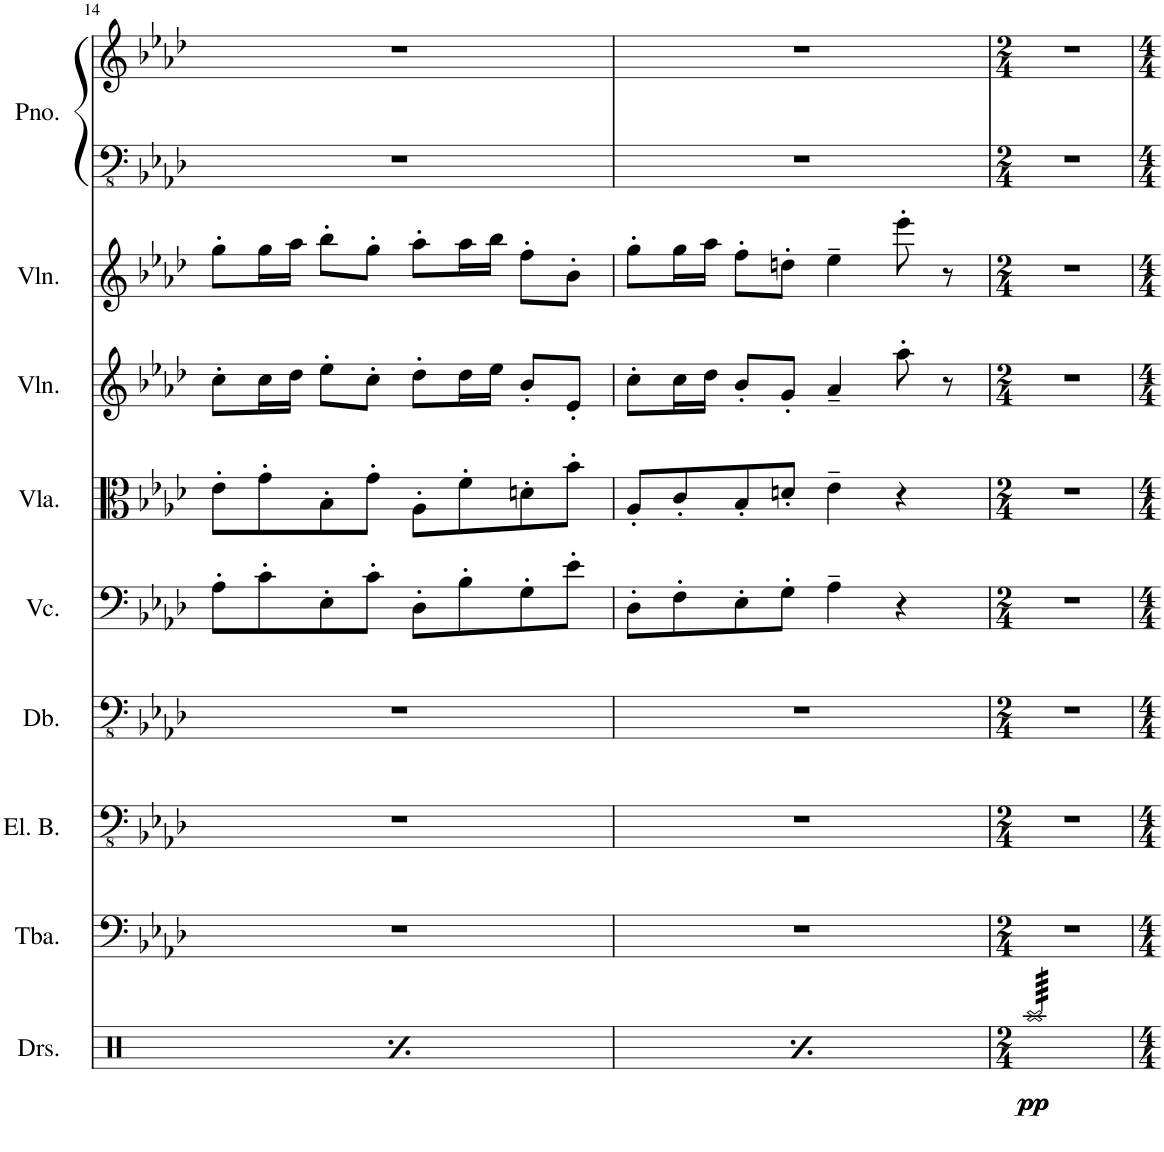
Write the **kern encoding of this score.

**kern	**dynam	**kern	**kern	**kern	**kern	**kern	**kern	**kern	**kern	**kern
*part9	*part9	*part8	*part7	*part6	*part5	*part4	*part3	*part2	*part1	*part1
*staff10	*staff10	*staff9	*staff8	*staff7	*staff6	*staff5	*staff4	*staff3	*staff2	*staff1
*I"Drumset	*	*I"Tuba	*I"Electric Bass	*I"Double Bass	*I"Violoncello	*I"Viola	*I"Violin	*I"Violin	*I"Piano	*
*I'Drs.	*	*I'Tba.	*I'El. B.	*I'Db.	*I'Vc.	*I'Vla.	*I'Vln.	*I'Vln.	*I'Pno.	*
!!LO:PB:g=z
*clefX	*	*clefF4	*clefFv4	*clefFv4	*clefF4	*clefC3	*clefG2	*clefG2	*clefFv4	*clefG2
*k[]	*	*k[b-e-a-d-]	*k[b-e-a-d-]	*k[b-e-a-d-]	*k[b-e-a-d-]	*k[b-e-a-d-]	*k[b-e-a-d-]	*k[b-e-a-d-]	*k[b-e-a-d-]	*k[b-e-a-d-]
*M4/4	*	*M4/4	*M4/4	*M4/4	*M4/4	*M4/4	*M4/4	*M4/4	*M4/4	*M4/4
=14	=14	=14	=14	=14	=14	=14	=14	=14	=14	=14
*^	*	*	*	*	*	*	*	*	*	*
!	!	!LO:DY:b	!	!	!	!	!	!	!	!	!
16Rgg/LL	4Rf\	mp	1r	1r	1r	8A-'\L	8e-'\L	8cc'\L	8gg'\L	1r	1r
16Rgg/	.	.	.	.	.	.	.	.	.	.	.
16Rcc/	.	.	.	.	.	8c'\	8g'\	16cc\L	16gg\L	.	.
32Rgg/L	.	.	.	.	.	.	.	16dd-\JJ	16aa-\JJ	.	.
32Rgg/JJJ	.	.	.	.	.	.	.	.	.	.	.
32Rgg/LLL	32Rf\LLL	.	.	.	.	8E-'\	8B-'\	8ee-'\L	8bb-'\L	.	.
32Rgg/J	32Rf\JJJ	.	.	.	.	.	.	.	.	.	.
16Rcc/	16ryy	.	.	.	.	.	.	.	.	.	.
32Rgg/L	32Rf\LLL	.	.	.	.	8c'\J	8g'\J	8cc'\J	8gg'\J	.	.
32Rgg/J	32Rf\JJJ	.	.	.	.	.	.	.	.	.	.
16Rcc/JJ	16ryy	.	.	.	.	.	.	.	.	.	.
16Rgg/LL	4Rf\	.	.	.	.	8D-'\L	8A-'\L	8dd-'\L	8aa-'\L	.	.
16Rgg/	.	.	.	.	.	.	.	.	.	.	.
16Rcc/	.	.	.	.	.	8B-'\	8f'\	16dd-\L	16aa-\L	.	.
32Rgg/L	.	.	.	.	.	.	.	16ee-\JJ	16bb-\JJ	.	.
32Rgg/JJJ	.	.	.	.	.	.	.	.	.	.	.
32Rgg/LLL	32Rf\LLL	.	.	.	.	8G'\	8dn'\	8b-'/L	8ff'\L	.	.
32Rgg/J	32Rf\JJJ	.	.	.	.	.	.	.	.	.	.
16Rcc/	16ryy	.	.	.	.	.	.	.	.	.	.
32Rgg/L	32Rf\LLL	.	.	.	.	8e-'\J	8b-'\J	8e-'/J	8b-'\J	.	.
32Rgg/J	32Rf\JJJ	.	.	.	.	.	.	.	.	.	.
16Rcc/JJ	16ryy	.	.	.	.	.	.	.	.	.	.
=15	=15	=15	=15	=15	=15	=15	=15	=15	=15	=15	=15
!	!	!LO:DY:b	!	!	!	!	!	!	!	!	!
16Rgg/LL	4Rf\	mp	1r	1r	1r	8D-'\L	8A-'/L	8cc'\L	8gg'\L	1r	1r
16Rgg/	.	.	.	.	.	.	.	.	.	.	.
16Rcc/	.	.	.	.	.	8F'\	8c'/	16cc\L	16gg\L	.	.
32Rgg/L	.	.	.	.	.	.	.	16dd-\JJ	16aa-\JJ	.	.
32Rgg/JJJ	.	.	.	.	.	.	.	.	.	.	.
32Rgg/LLL	32Rf\LLL	.	.	.	.	8E-'\	8B-'/	8b-'/L	8ff'\L	.	.
32Rgg/J	32Rf\JJJ	.	.	.	.	.	.	.	.	.	.
16Rcc/	16ryy	.	.	.	.	.	.	.	.	.	.
32Rgg/L	32Rf\LLL	.	.	.	.	8G'\J	8dn'/J	8g'/J	8ddn'\J	.	.
32Rgg/J	32Rf\JJJ	.	.	.	.	.	.	.	.	.	.
16Rcc/JJ	16ryy	.	.	.	.	.	.	.	.	.	.
16Rgg/LL	4Rf\	.	.	.	.	4A-~\	4e-~\	4a-~/	4ee-~\	.	.
16Rgg/	.	.	.	.	.	.	.	.	.	.	.
16Rcc/	.	.	.	.	.	.	.	.	.	.	.
32Rgg/L	.	.	.	.	.	.	.	.	.	.	.
32Rgg/JJJ	.	.	.	.	.	.	.	.	.	.	.
32Rgg/LLL	32Rf\LLL	.	.	.	.	4r	4r	8aa-'\	8eee-'\	.	.
32Rgg/J	32Rf\JJJ	.	.	.	.	.	.	.	.	.	.
16Rcc/	16ryy	.	.	.	.	.	.	.	.	.	.
32Rgg/L	32Rf\LLL	.	.	.	.	.	.	8r	8r	.	.
32Rgg/J	32Rf\JJJ	.	.	.	.	.	.	.	.	.	.
16Rcc/JJ	16ryy	.	.	.	.	.	.	.	.	.	.
*v	*v	*	*	*	*	*	*	*	*	*	*
=16	=16	=16	=16	=16	=16	=16	=16	=16	=16	=16
*M2/4	*	*M2/4	*M2/4	*M2/4	*M2/4	*M2/4	*M2/4	*M2/4	*M2/4	*M2/4
*^	*	*	*	*	*	*	*	*	*	*
!	!	!LO:DY:b	!	!	!	!	!	!	!	!	!
!	!	!LO:DY:n=1:b	!	!	!	!	!	!	!	!	!
*v	*v	*	*	*	*	*	*	*	*	*	*
*tremolo	*	*	*	*	*	*	*	*	*	*
64Raa/LLLL	pp pp	2r	2r	2r	2r	2r	2r	2r	2r	2r
64Raa/	.	.	.	.	.	.	.	.	.	.
64Raa/	.	.	.	.	.	.	.	.	.	.
64Raa/	.	.	.	.	.	.	.	.	.	.
64Raa/	.	.	.	.	.	.	.	.	.	.
64Raa/	.	.	.	.	.	.	.	.	.	.
64Raa/	.	.	.	.	.	.	.	.	.	.
64Raa/	.	.	.	.	.	.	.	.	.	.
64Raa/	.	.	.	.	.	.	.	.	.	.
64Raa/	.	.	.	.	.	.	.	.	.	.
64Raa/	.	.	.	.	.	.	.	.	.	.
64Raa/	.	.	.	.	.	.	.	.	.	.
64Raa/	.	.	.	.	.	.	.	.	.	.
64Raa/	.	.	.	.	.	.	.	.	.	.
64Raa/	.	.	.	.	.	.	.	.	.	.
64Raa/	.	.	.	.	.	.	.	.	.	.
64Raa/	.	.	.	.	.	.	.	.	.	.
64Raa/	.	.	.	.	.	.	.	.	.	.
64Raa/	.	.	.	.	.	.	.	.	.	.
64Raa/	.	.	.	.	.	.	.	.	.	.
64Raa/	.	.	.	.	.	.	.	.	.	.
64Raa/	.	.	.	.	.	.	.	.	.	.
64Raa/	.	.	.	.	.	.	.	.	.	.
64Raa/	.	.	.	.	.	.	.	.	.	.
64Raa/	.	.	.	.	.	.	.	.	.	.
64Raa/	.	.	.	.	.	.	.	.	.	.
64Raa/	.	.	.	.	.	.	.	.	.	.
64Raa/	.	.	.	.	.	.	.	.	.	.
64Raa/	.	.	.	.	.	.	.	.	.	.
64Raa/	.	.	.	.	.	.	.	.	.	.
64Raa/	.	.	.	.	.	.	.	.	.	.
64Raa/JJJJ	.	.	.	.	.	.	.	.	.	.
*Xtremolo	*	*	*	*	*	*	*	*	*	*
=	=	=	=	=	=	=	=	=	=	=
*-	*-	*-	*-	*-	*-	*-	*-	*-	*-	*-
